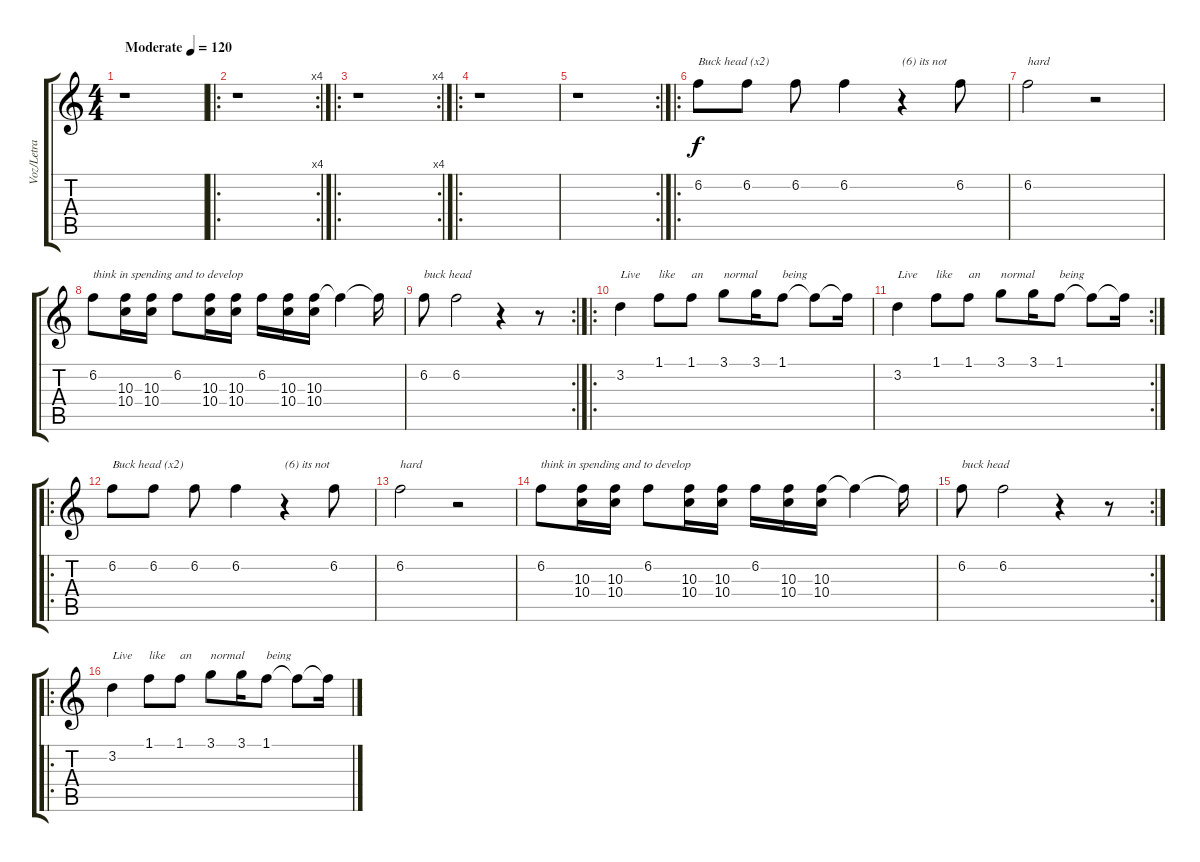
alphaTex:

\track ("Voz/Letra" "Voz/Letra") {instrument guitarharmonics}
\staff {score tabs}
\tuning (E4 B3 G3 D3 A2 E2) {hide}
\ts (4 4)
\tempo (120 "Moderate")
\clef g2
\ks c
r.1{dy f instrument guitarharmonics} |
\ro
\rc 4
r.1 |
\ro
\rc 4
r.1 |
\ro
r.1 |
\rc 2
r.1 |
\ro
6.2.8{txt "Buck head (x2)"} 6.2.8 6.2.8 6.2.4 r.4{txt "(6) its not"} 6.2.8 |
6.2.2{txt "hard"} r.2 |
6.2.8{txt "think in spending and to develop"} (10.3 10.4).16 (10.3 10.4).16 6.2.8 (10.3 10.4).16 (10.3 10.4).16 6.2.16 (10.3 10.4).16 (10.3 10.4).16 10.3{t}.4 10.3{t}.16 |
\rc 2
6.2.8{txt "buck head"} 6.2.2 r.4 r.8 |
\ro
3.2.4{txt "Live"} 1.1.8{txt "like"} 1.1.8{txt "an"} 3.1.8{txt "normal"} 3.1.16 1.1.8{txt "being"} 1.1{t}.8 1.1{t}.16 |
\rc 2
3.2.4{txt "Live"} 1.1.8{txt "like"} 1.1.8{txt "an"} 3.1.8{txt "normal"} 3.1.16 1.1.8{txt "being"} 1.1{t}.8 1.1{t}.16 |
\ro
6.2.8{txt "Buck head (x2)"} 6.2.8 6.2.8 6.2.4 r.4{txt "(6) its not"} 6.2.8 |
6.2.2{txt "hard"} r.2 |
6.2.8{txt "think in spending and to develop"} (10.3 10.4).16 (10.3 10.4).16 6.2.8 (10.3 10.4).16 (10.3 10.4).16 6.2.16 (10.3 10.4).16 (10.3 10.4).16 10.3{t}.4 10.3{t}.16 |
\rc 2
6.2.8{txt "buck head"} 6.2.2 r.4 r.8 |
\ro
3.2.4{txt "Live"} 1.1.8{txt "like"} 1.1.8{txt "an"} 3.1.8{txt "normal"} 3.1.16 1.1.8{txt "being"} 1.1{t}.8 1.1{t}.16
